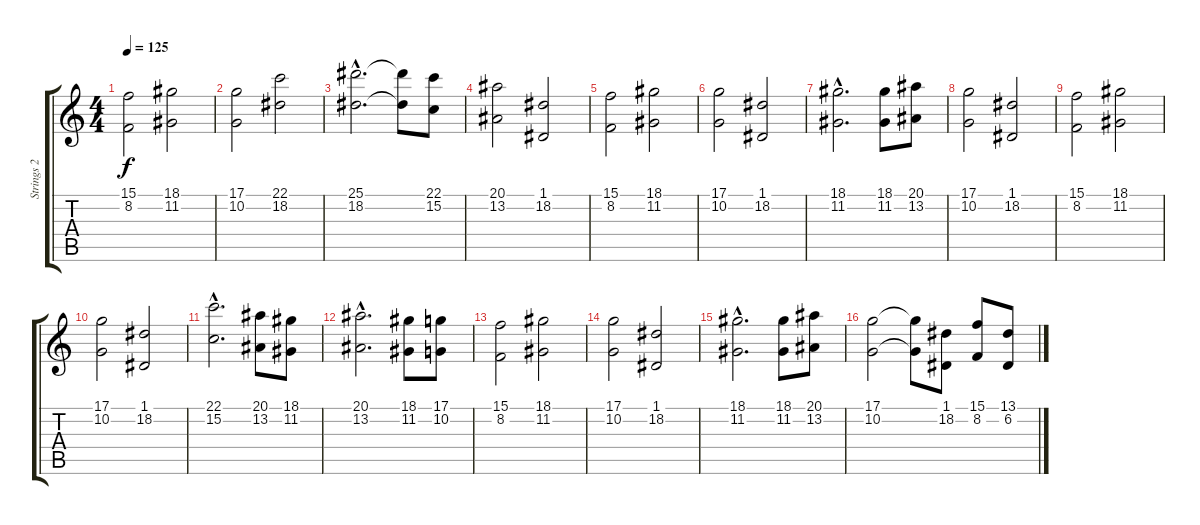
\track ("Strings 2" "Strings 2") {instrument stringensemble1}
\staff {score tabs}
\tuning (D4 A3 F3 C3 G2 D2) {hide}
\ts (4 4)
\tempo 125
\clef g2
\ks c
(15.1 8.2).2{dy f} (18.1 11.2).2 |
(17.1 10.2).2 (22.1 18.2).2 |
(25.1{hac} 18.2{hac}).2{d} (25.1{t} 18.2{t}).8 (22.1 15.2).8 |
(20.1 13.2).2 (1.1 18.2).2 |
(15.1 8.2).2 (18.1 11.2).2 |
(17.1 10.2).2 (1.1 18.2).2 |
(18.1{hac} 11.2{hac}).2{d} (18.1 11.2).8 (20.1 13.2).8 |
(17.1 10.2).2 (1.1 18.2).2 |
(15.1 8.2).2 (18.1 11.2).2 |
(17.1 10.2).2 (1.1 18.2).2 |
(22.1{hac} 15.2{hac}).2{d} (20.1 13.2).8 (18.1 11.2).8 |
(20.1{hac} 13.2{hac}).2{d} (18.1 11.2).8 (17.1 10.2).8 |
(15.1 8.2).2{volume 16} (18.1 11.2).2 |
(17.1 10.2).2 (1.1 18.2).2 |
(18.1{hac} 11.2{hac}).2{d} (18.1 11.2).8 (20.1 13.2).8 |
(17.1 10.2).2 (17.1{t} 10.2{t}).8 (1.1 18.2).8 (15.1 8.2).8 (13.1 6.2).8
